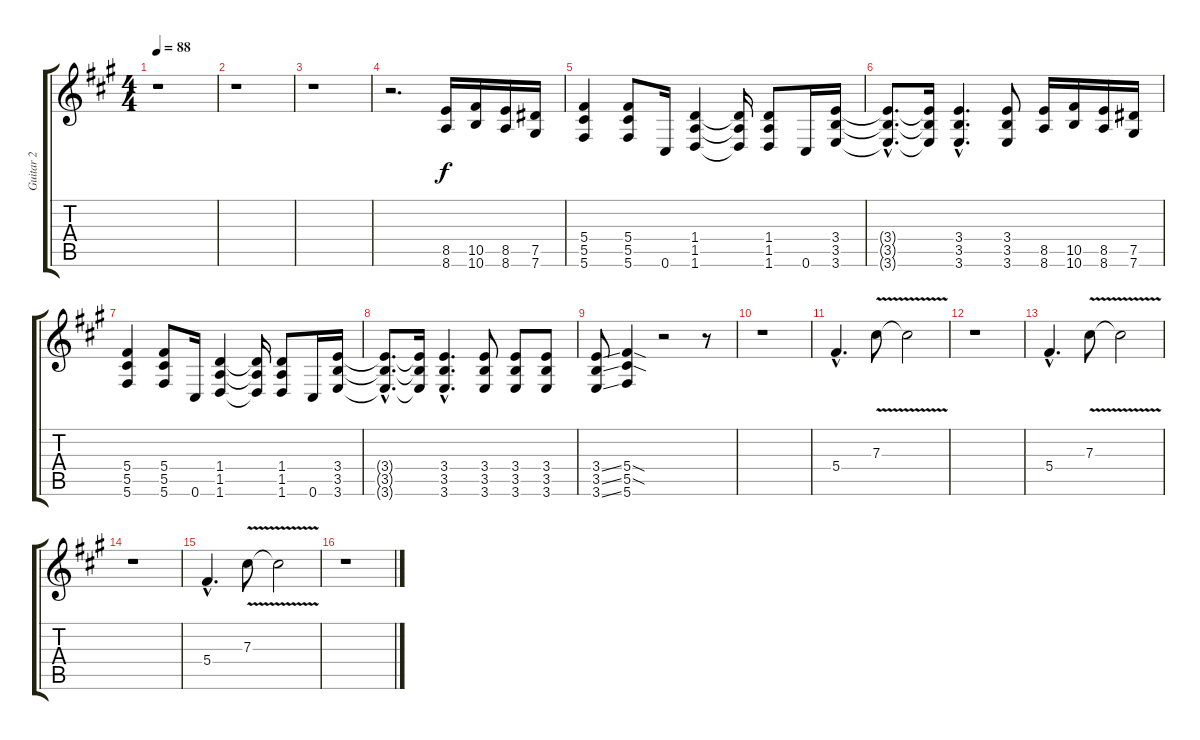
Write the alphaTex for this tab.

\track ("Guitar 2" "Guitar 2") {instrument overdrivenguitar}
\staff {score tabs}
\tuning (Eb4 Bb3 Gb3 Db3 Ab2 Db2) {hide}
\ts (4 4)
\tempo 88
\clef g2
\ks f#minor
r.1{dy f instrument overdrivenguitar} |
r.1 |
r.1 |
r.2{d} (8.5 8.6).16 (10.5 10.6).16 (8.5 8.6).16 (7.5 7.6).16 |
(5.4 5.5 5.6).4 (5.4 5.5 5.6).8 0.6.16 (1.4 1.5 1.6).4 (1.4{t} 1.5{t} 1.6{t}).16 (1.4 1.5 1.6).8 0.6.16 (3.4 3.5 3.6).16 |
(3.4{hac t} 3.5{hac t} 3.6{hac t}).8{d} (3.4{t} 3.5{t} 3.6{t}).16 (3.4{hac} 3.5{hac} 3.6{hac}).4{d} (3.4 3.5 3.6).8 (8.5 8.6).16 (10.5 10.6).16 (8.5 8.6).16 (7.5 7.6).16 |
(5.4 5.5 5.6).4 (5.4 5.5 5.6).8 0.6.16 (1.4 1.5 1.6).4 (1.4{t} 1.5{t} 1.6{t}).16 (1.4 1.5 1.6).8 0.6.16 (3.4 3.5 3.6).16 |
(3.4{hac t} 3.5{hac t} 3.6{hac t}).8{d} (3.4{t} 3.5{t} 3.6{t}).16 (3.4{hac} 3.5{hac} 3.6{hac}).4{d} (3.4 3.5 3.6).8 (3.4 3.5 3.6).8 (3.4 3.5 3.6).8 |
(3.4{ss} 3.5{ss} 3.6{ss}).8 (5.4{sod} 5.5{sod} 5.6).4 r.2 r.8 |
r.1 |
5.4{hac}.4{d instrument electricguitarjazz} 7.3{v}.8 7.3{t}.2 |
r.1 |
5.4{hac}.4{d} 7.3{v}.8 7.3{t}.2 |
r.1 |
5.4{hac}.4{d} 7.3{v}.8 7.3{t}.2 |
r.1
